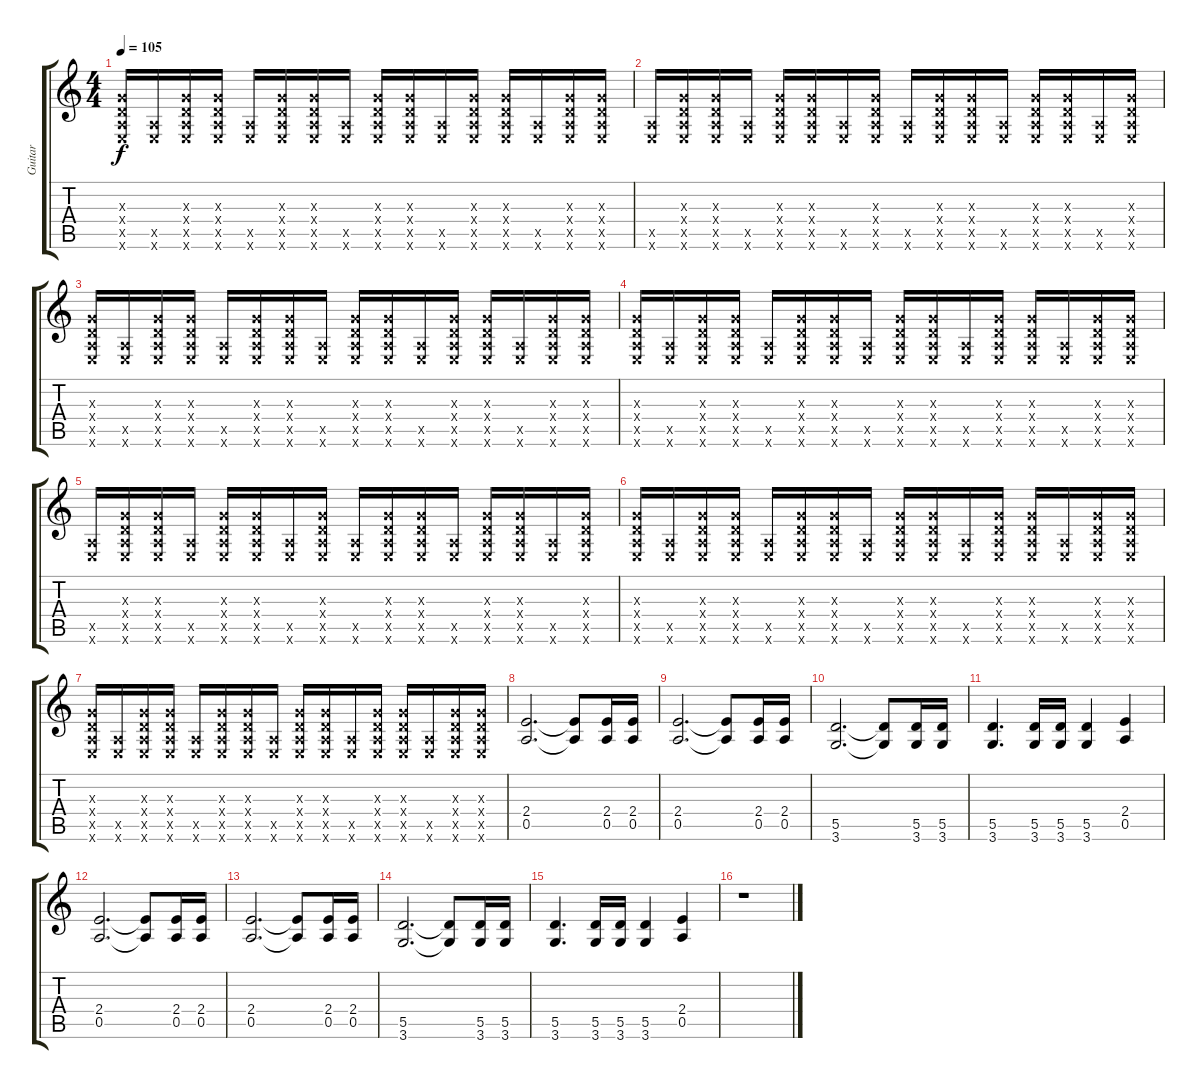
\track ("Guitar" "Guitar") {instrument distortionguitar}
\staff {score tabs}
\tuning (E4 B3 G3 D3 A2 E2) {hide}
\ts (4 4)
\tempo 105
\clef g2
\ks c
(0.3{x} 0.4{x} 0.5{x} 0.6{x}).16{dy f} (0.5{x} 0.6{x}).16 (0.3{x} 0.4{x} 0.5{x} 0.6{x}).16 (0.3{x} 0.4{x} 0.5{x} 0.6{x}).16 (0.5{x} 0.6{x}).16 (0.3{x} 0.4{x} 0.5{x} 0.6{x}).16 (0.3{x} 0.4{x} 0.5{x} 0.6{x}).16 (0.5{x} 0.6{x}).16 (0.3{x} 0.4{x} 0.5{x} 0.6{x}).16 (0.3{x} 0.4{x} 0.5{x} 0.6{x}).16 (0.5{x} 0.6{x}).16 (0.3{x} 0.4{x} 0.5{x} 0.6{x}).16 (0.3{x} 0.4{x} 0.5{x} 0.6{x}).16 (0.5{x} 0.6{x}).16 (0.3{x} 0.4{x} 0.5{x} 0.6{x}).16 (0.3{x} 0.4{x} 0.5{x} 0.6{x}).16 |
(0.5{x} 0.6{x}).16 (0.3{x} 0.4{x} 0.5{x} 0.6{x}).16 (0.3{x} 0.4{x} 0.5{x} 0.6{x}).16 (0.5{x} 0.6{x}).16 (0.3{x} 0.4{x} 0.5{x} 0.6{x}).16 (0.3{x} 0.4{x} 0.5{x} 0.6{x}).16 (0.5{x} 0.6{x}).16 (0.3{x} 0.4{x} 0.5{x} 0.6{x}).16 (0.5{x} 0.6{x}).16 (0.3{x} 0.4{x} 0.5{x} 0.6{x}).16 (0.3{x} 0.4{x} 0.5{x} 0.6{x}).16 (0.5{x} 0.6{x}).16 (0.3{x} 0.4{x} 0.5{x} 0.6{x}).16 (0.3{x} 0.4{x} 0.5{x} 0.6{x}).16 (0.5{x} 0.6{x}).16 (0.3{x} 0.4{x} 0.5{x} 0.6{x}).16 |
(0.3{x} 0.4{x} 0.5{x} 0.6{x}).16 (0.5{x} 0.6{x}).16 (0.3{x} 0.4{x} 0.5{x} 0.6{x}).16 (0.3{x} 0.4{x} 0.5{x} 0.6{x}).16 (0.5{x} 0.6{x}).16 (0.3{x} 0.4{x} 0.5{x} 0.6{x}).16 (0.3{x} 0.4{x} 0.5{x} 0.6{x}).16 (0.5{x} 0.6{x}).16 (0.3{x} 0.4{x} 0.5{x} 0.6{x}).16 (0.3{x} 0.4{x} 0.5{x} 0.6{x}).16 (0.5{x} 0.6{x}).16 (0.3{x} 0.4{x} 0.5{x} 0.6{x}).16 (0.3{x} 0.4{x} 0.5{x} 0.6{x}).16 (0.5{x} 0.6{x}).16 (0.3{x} 0.4{x} 0.5{x} 0.6{x}).16 (0.3{x} 0.4{x} 0.5{x} 0.6{x}).16 |
(0.3{x} 0.4{x} 0.5{x} 0.6{x}).16 (0.5{x} 0.6{x}).16 (0.3{x} 0.4{x} 0.5{x} 0.6{x}).16 (0.3{x} 0.4{x} 0.5{x} 0.6{x}).16 (0.5{x} 0.6{x}).16 (0.3{x} 0.4{x} 0.5{x} 0.6{x}).16 (0.3{x} 0.4{x} 0.5{x} 0.6{x}).16 (0.5{x} 0.6{x}).16 (0.3{x} 0.4{x} 0.5{x} 0.6{x}).16 (0.3{x} 0.4{x} 0.5{x} 0.6{x}).16 (0.5{x} 0.6{x}).16 (0.3{x} 0.4{x} 0.5{x} 0.6{x}).16 (0.3{x} 0.4{x} 0.5{x} 0.6{x}).16 (0.5{x} 0.6{x}).16 (0.3{x} 0.4{x} 0.5{x} 0.6{x}).16 (0.3{x} 0.4{x} 0.5{x} 0.6{x}).16 |
(0.5{x} 0.6{x}).16 (0.3{x} 0.4{x} 0.5{x} 0.6{x}).16 (0.3{x} 0.4{x} 0.5{x} 0.6{x}).16 (0.5{x} 0.6{x}).16 (0.3{x} 0.4{x} 0.5{x} 0.6{x}).16 (0.3{x} 0.4{x} 0.5{x} 0.6{x}).16 (0.5{x} 0.6{x}).16 (0.3{x} 0.4{x} 0.5{x} 0.6{x}).16 (0.5{x} 0.6{x}).16 (0.3{x} 0.4{x} 0.5{x} 0.6{x}).16 (0.3{x} 0.4{x} 0.5{x} 0.6{x}).16 (0.5{x} 0.6{x}).16 (0.3{x} 0.4{x} 0.5{x} 0.6{x}).16 (0.3{x} 0.4{x} 0.5{x} 0.6{x}).16 (0.5{x} 0.6{x}).16 (0.3{x} 0.4{x} 0.5{x} 0.6{x}).16 |
(0.3{x} 0.4{x} 0.5{x} 0.6{x}).16 (0.5{x} 0.6{x}).16 (0.3{x} 0.4{x} 0.5{x} 0.6{x}).16 (0.3{x} 0.4{x} 0.5{x} 0.6{x}).16 (0.5{x} 0.6{x}).16 (0.3{x} 0.4{x} 0.5{x} 0.6{x}).16 (0.3{x} 0.4{x} 0.5{x} 0.6{x}).16 (0.5{x} 0.6{x}).16 (0.3{x} 0.4{x} 0.5{x} 0.6{x}).16 (0.3{x} 0.4{x} 0.5{x} 0.6{x}).16 (0.5{x} 0.6{x}).16 (0.3{x} 0.4{x} 0.5{x} 0.6{x}).16 (0.3{x} 0.4{x} 0.5{x} 0.6{x}).16 (0.5{x} 0.6{x}).16 (0.3{x} 0.4{x} 0.5{x} 0.6{x}).16 (0.3{x} 0.4{x} 0.5{x} 0.6{x}).16 |
(0.3{x} 0.4{x} 0.5{x} 0.6{x}).16 (0.5{x} 0.6{x}).16 (0.3{x} 0.4{x} 0.5{x} 0.6{x}).16 (0.3{x} 0.4{x} 0.5{x} 0.6{x}).16 (0.5{x} 0.6{x}).16 (0.3{x} 0.4{x} 0.5{x} 0.6{x}).16 (0.3{x} 0.4{x} 0.5{x} 0.6{x}).16 (0.5{x} 0.6{x}).16 (0.3{x} 0.4{x} 0.5{x} 0.6{x}).16 (0.3{x} 0.4{x} 0.5{x} 0.6{x}).16 (0.5{x} 0.6{x}).16 (0.3{x} 0.4{x} 0.5{x} 0.6{x}).16 (0.3{x} 0.4{x} 0.5{x} 0.6{x}).16 (0.5{x} 0.6{x}).16 (0.3{x} 0.4{x} 0.5{x} 0.6{x}).16 (0.3{x} 0.4{x} 0.5{x} 0.6{x}).16 |
(2.4 0.5).2{d} (2.4{t} 0.5{t}).8 (2.4 0.5).16 (2.4 0.5).16 |
(2.4 0.5).2{d} (2.4{t} 0.5{t}).8 (2.4 0.5).16 (2.4 0.5).16 |
(5.5 3.6).2{d} (5.5{t} 3.6{t}).8 (5.5 3.6).16 (5.5 3.6).16 |
(5.5 3.6).4{d} (5.5 3.6).16 (5.5 3.6).16 (5.5 3.6).4 (2.4 0.5).4 |
(2.4 0.5).2{d} (2.4{t} 0.5{t}).8 (2.4 0.5).16 (2.4 0.5).16 |
(2.4 0.5).2{d} (2.4{t} 0.5{t}).8 (2.4 0.5).16 (2.4 0.5).16 |
(5.5 3.6).2{d} (5.5{t} 3.6{t}).8 (5.5 3.6).16 (5.5 3.6).16 |
(5.5 3.6).4{d} (5.5 3.6).16 (5.5 3.6).16 (5.5 3.6).4 (2.4 0.5).4 |
r.1
